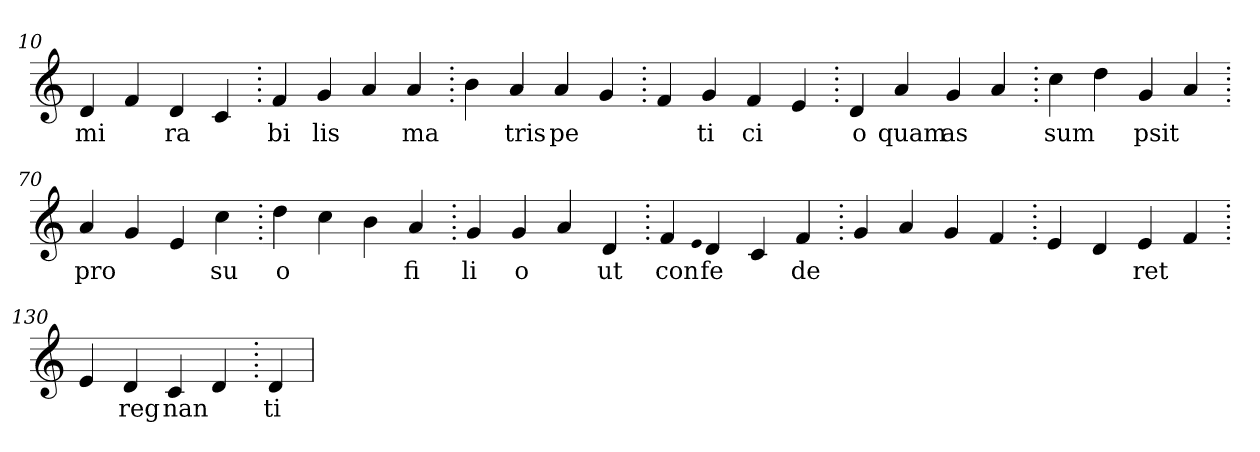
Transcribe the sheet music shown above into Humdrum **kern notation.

**kern	**text
*part1	*part1
*staff1	*staff1
*clefG2	*
=10.	=10.
4d	mi
4f	.
4d	ra
4c	.
=20.	=20.
4f	bi
4g	lis
4a	.
4a	ma
=30.	=30.
4b	.
4a	tris
4a	pe
4g	.
=40.	=40.
4f	.
4g	ti
4f	ci
4e	.
=50.	=50.
4d	o
4a	quam
4g	as
4a	.
=60.	=60.
4cc	sum
4dd	.
4g	psit
4a	.
=70.	=70.
4a	pro
4g	.
4e	.
4cc	su
=80.	=80.
4dd	o
4cc	.
4b	.
4a	fi
=90.	=90.
4g	li
4g	o
4a	.
4d	ut
=100.	=100.
4f	con
qqe	.
4d	fe
4c	.
4f	de
=110.	=110.
4g	.
4a	.
4g	.
4f	.
=120.	=120.
4e	.
4d	.
4e	ret
4f	.
=130.	=130.
4e	.
4d	reg
4c	nan
4d	.
=140.	=140.
4d	ti
=	=
*-	*-
